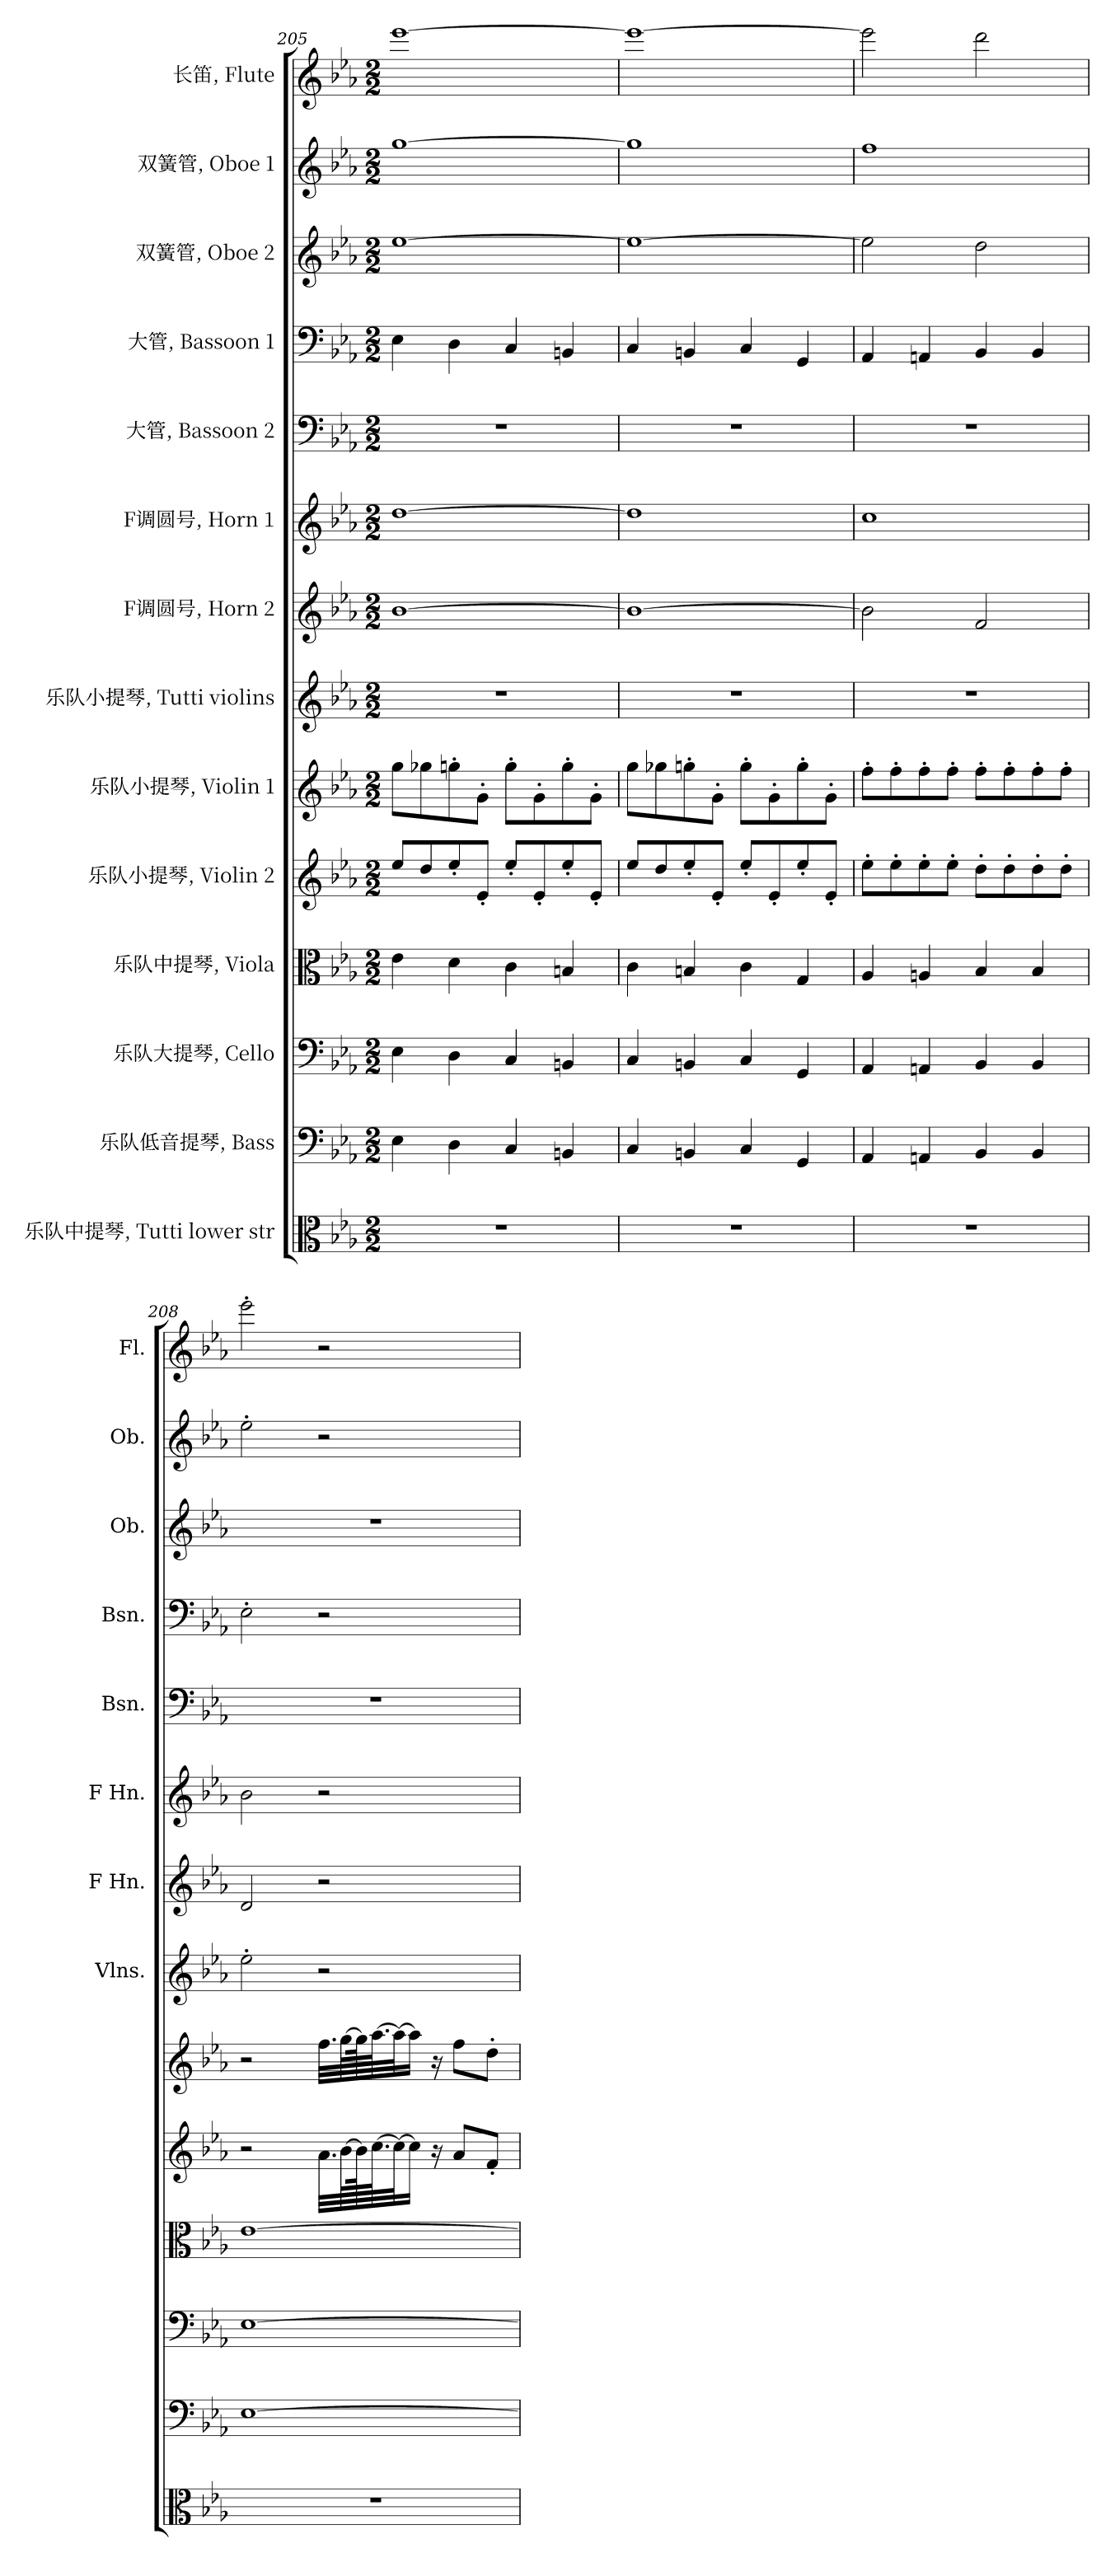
**kern	**kern	**kern	**kern	**kern	**kern	**kern	**kern	**kern	**kern	**kern	**kern	**kern	**kern
*part14	*part13	*part12	*part11	*part10	*part9	*part8	*part7	*part6	*part5	*part4	*part3	*part2	*part1
*staff14	*staff13	*staff12	*staff11	*staff10	*staff9	*staff8	*staff7	*staff6	*staff5	*staff4	*staff3	*staff2	*staff1
*I"乐队中提琴, Tutti lower str	*I"乐队低音提琴, Bass	*I"乐队大提琴, Cello	*I"乐队中提琴, Viola	*I"乐队小提琴, Violin 2	*I"乐队小提琴, Violin 1	*I"乐队小提琴, Tutti violins	*I"F调圆号, Horn 2	*I"F调圆号, Horn 1	*I"大管, Bassoon 2	*I"大管, Bassoon 1	*I"双簧管, Oboe 2	*I"双簧管, Oboe 1	*I"长笛, Flute
*	*	*	*	*	*	*I'Vlns.	*I'F Hn.	*I'F Hn.	*I'Bsn.	*I'Bsn.	*I'Ob.	*I'Ob.	*I'Fl.
*clefC3	*clefF4	*clefF4	*clefC3	*clefG2	*clefG2	*clefG2	*clefG2	*clefG2	*clefF4	*clefF4	*clefG2	*clefG2	*clefG2
*	*ITrd7c12	*	*	*	*	*	*ITrd4c7	*ITrd4c7	*	*	*	*	*
*k[b-e-a-]	*k[b-e-a-]	*k[b-e-a-]	*k[b-e-a-]	*k[b-e-a-]	*k[b-e-a-]	*k[b-e-a-]	*k[b-e-a-d-]	*k[b-e-a-d-]	*k[b-e-a-]	*k[b-e-a-]	*k[b-e-a-]	*k[b-e-a-]	*k[b-e-a-]
*M2/2	*M2/2	*M2/2	*M2/2	*M2/2	*M2/2	*M2/2	*M2/2	*M2/2	*M2/2	*M2/2	*M2/2	*M2/2	*M2/2
*MM160	*MM160	*MM160	*MM160	*MM160	*MM160	*MM160	*MM160	*MM160	*MM160	*MM160	*MM160	*MM160	*MM160
=205	=205	=205	=205	=205	=205	=205	=205	=205	=205	=205	=205	=205	=205
1r	4EE-\	4E-\	4e-\	8ee-/L	8gg\L	1r	[1e-	[1g	1r	4E-\	[1ee-	[1gg	[1eee-
.	.	.	.	8dd/	8gg-X\	.	.	.	.	.	.	.	.
.	4DD\	4D\	4d\	8ee-'/	8ggn'\	.	.	.	.	4D\	.	.	.
.	.	.	.	8e-'/J	8g'\J	.	.	.	.	.	.	.	.
.	4CC/	4C/	4c\	8ee-'/L	8gg'\L	.	.	.	.	4C/	.	.	.
.	.	.	.	8e-'/	8g'\	.	.	.	.	.	.	.	.
.	4BBBn/	4BBn/	4Bn/	8ee-'/	8gg'\	.	.	.	.	4BBn/	.	.	.
.	.	.	.	8e-'/J	8g'\J	.	.	.	.	.	.	.	.
=206	=206	=206	=206	=206	=206	=206	=206	=206	=206	=206	=206	=206	=206
1r	4CC/	4C/	4c\	8ee-/L	8gg\L	1r	1e-_	1g]	1r	4C/	1ee-_	1gg]	1eee-_
.	.	.	.	8dd/	8gg-X\	.	.	.	.	.	.	.	.
.	4BBBn/	4BBn/	4Bn/	8ee-'/	8ggn'\	.	.	.	.	4BBn/	.	.	.
.	.	.	.	8e-'/J	8g'\J	.	.	.	.	.	.	.	.
.	4CC/	4C/	4c\	8ee-'/L	8gg'\L	.	.	.	.	4C/	.	.	.
.	.	.	.	8e-'/	8g'\	.	.	.	.	.	.	.	.
.	4GGG/	4GG/	4G/	8ee-'/	8gg'\	.	.	.	.	4GG/	.	.	.
.	.	.	.	8e-'/J	8g'\J	.	.	.	.	.	.	.	.
=207	=207	=207	=207	=207	=207	=207	=207	=207	=207	=207	=207	=207	=207
1r	4AAA-/	4AA-/	4A-/	8ee-'\L	8ff'\L	1r	2e-\]	1f	1r	4AA-/	2ee-\]	1ff	2eee-\]
.	.	.	.	8ee-'\	8ff'\	.	.	.	.	.	.	.	.
.	4AAAn/	4AAn/	4An/	8ee-'\	8ff'\	.	.	.	.	4AAn/	.	.	.
.	.	.	.	8ee-'\J	8ff'\J	.	.	.	.	.	.	.	.
*	*	*	*	*	*	*	*	*	*	*	*	*	*MM157
.	4BBB-/	4BB-/	4B-/	8dd'\L	8ff'\L	.	2B-/	.	.	4BB-/	2dd\	.	2ddd\
.	.	.	.	8dd'\	8ff'\	.	.	.	.	.	.	.	.
.	4BBB-/	4BB-/	4B-/	8dd'\	8ff'\	.	.	.	.	4BB-/	.	.	.
.	.	.	.	8dd'\J	8ff'\J	.	.	.	.	.	.	.	.
!!LO:PB:g=z
=208	=208	=208	=208	=208	=208	=208	=208	=208	=208	=208	=208	=208	=208
*	*	*	*	*	*	*	*	*	*	*	*	*	*MM160
1r	[1EE-	[1E-	[1e-	2r	2r	2ee-'\	2G/	2e-\	1r	2E-'\	1r	2ee-'\	2eee-'\
.	.	.	.	32.a-\LLL	32.ff\LLL	2r	2r	2r	.	2r	.	2r	2r
.	.	.	.	[64b-\L	[64gg\L	.	.	.	.	.	.	.	.
.	.	.	.	128b-\K]	128gg\K]	.	.	.	.	.	.	.	.
.	.	.	.	[64.cc\J	[64.aa-\J	.	.	.	.	.	.	.	.
.	.	.	.	32cc\J_	32aa-\J_	.	.	.	.	.	.	.	.
.	.	.	.	16cc\JJ]	16aa-\JJ]	.	.	.	.	.	.	.	.
.	.	.	.	16r	16r	.	.	.	.	.	.	.	.
.	.	.	.	8a-/L	8ff\L	.	.	.	.	.	.	.	.
.	.	.	.	8f'/J	8dd'\J	.	.	.	.	.	.	.	.
=	=	=	=	=	=	=	=	=	=	=	=	=	=
*-	*-	*-	*-	*-	*-	*-	*-	*-	*-	*-	*-	*-	*-
